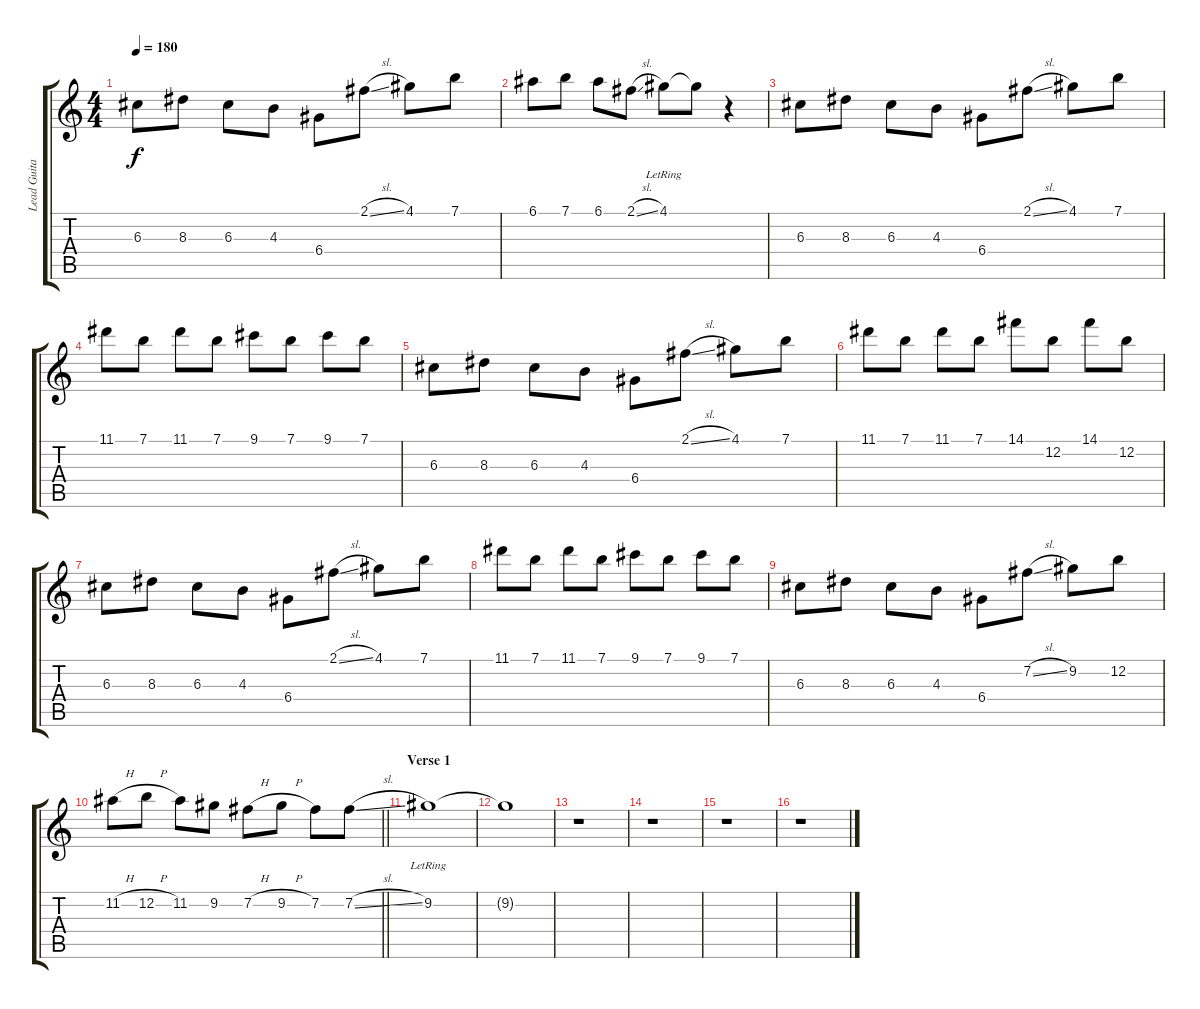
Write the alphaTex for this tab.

\track ("Lead Guitar" "Lead Guita") {instrument overdrivenguitar}
\staff {score tabs}
\tuning (E4 B3 G3 D3 A2 D2) {hide}
\ts (4 4)
\tempo 180
\clef g2
\ks c
6.3.8{dy f} 8.3.8 6.3.8 4.3.8 6.4.8 2.1{sl}.8 4.1.8 7.1.8 |
6.1.8 7.1.8 6.1.8 2.1{sl}.8 4.1{lr}.8 4.1{t}.8 r.4 |
6.3.8 8.3.8 6.3.8 4.3.8 6.4.8 2.1{sl}.8 4.1.8 7.1.8 |
11.1.8 7.1.8 11.1.8 7.1.8 9.1.8 7.1.8 9.1.8 7.1.8 |
6.3.8 8.3.8 6.3.8 4.3.8 6.4.8 2.1{sl}.8 4.1.8 7.1.8 |
11.1.8 7.1.8 11.1.8 7.1.8 14.1.8 12.2.8 14.1.8 12.2.8 |
6.3.8 8.3.8 6.3.8 4.3.8 6.4.8 2.1{sl}.8 4.1.8 7.1.8 |
11.1.8 7.1.8 11.1.8 7.1.8 9.1.8 7.1.8 9.1.8 7.1.8 |
6.3.8 8.3.8 6.3.8 4.3.8 6.4.8 7.2{sl}.8 9.2.8 12.2.8 |
\barLineRight lightlight
11.2{h}.8 12.2{h}.8 11.2.8 9.2.8 7.2{h}.8 9.2{h}.8 7.2.8 7.2{sl}.8 |
\section ("" "Verse 1")
9.2{lr}.1 |
9.2{t}.1 |
r.1 |
r.1 |
r.1 |
r.1
